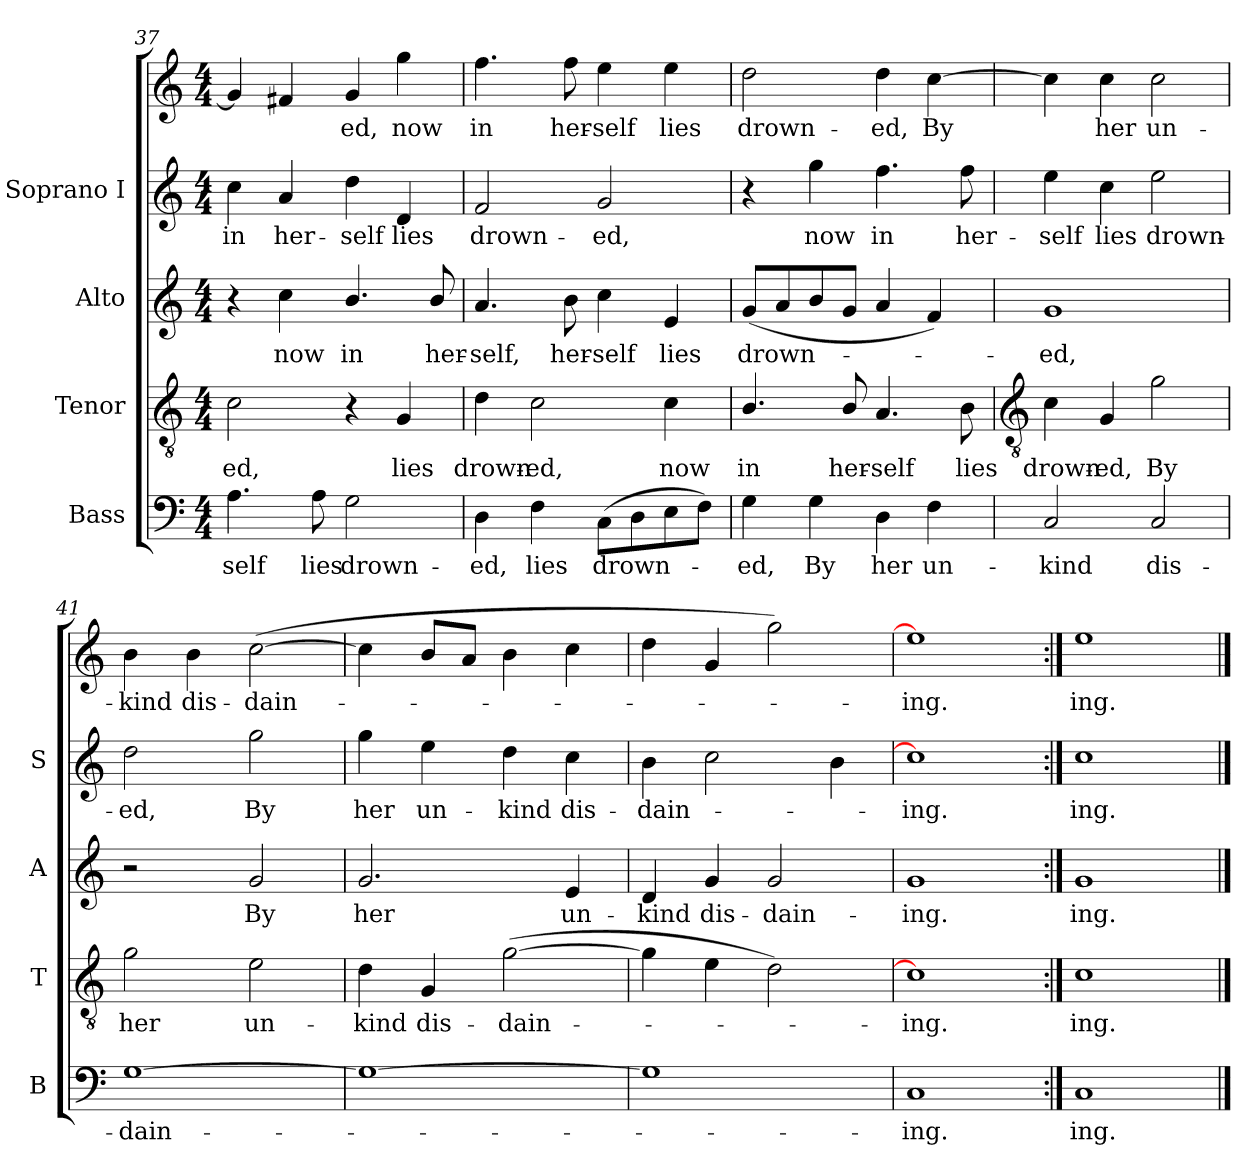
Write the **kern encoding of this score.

**kern	**text	**kern	**text	**kern	**text	**kern	**text	**kern	**text
*part4	*part4	*part3	*part3	*part2	*part2	*part1	*part1	*part1	*part1
*staff5	*staff5	*staff4	*staff4	*staff3	*staff3	*staff2	*staff2	*staff1	*staff1
*I"Bass	*	*I"Tenor	*	*I"Alto	*	*I"Soprano I	*	*	*
*I'B	*	*I'T	*	*I'A	*	*I'S	*	*	*
*clefF4	*	*clefGv2	*	*clefG2	*	*clefG2	*	*clefG2	*
*k[]	*	*k[]	*	*k[]	*	*k[]	*	*k[]	*
*C:	*	*C:	*	*C:	*	*C:	*	*C:	*
*M4/4	*	*M4/4	*	*M4/4	*	*M4/4	*	*M4/4	*
=37	=37	=37	=37	=37	=37	=37	=37	=37	=37
!	!LO:LY:b	!	!LO:LY:b	!	!	!	!LO:LY:b	!	!
4.A	-self	2c	-ed,	4r	.	4cc	in	4g]	.
!	!	!	!	!	!LO:LY:b	!	!LO:LY:b	!	!
.	.	.	.	4cc	now	4a	her-	4f#X	.
!	!LO:LY:b	!	!	!	!	!	!	!	!
8A	lies	.	.	.	.	.	.	.	.
!	!LO:LY:b	!	!	!	!LO:LY:b	!	!LO:LY:b	!	!LO:LY:b
2G	drown-	4r	.	4.b/	in	4dd	-self	4g	ed,
!	!	!	!LO:LY:b	!	!	!	!LO:LY:b	!	!LO:LY:b
.	.	4G	lies	.	.	4d	lies	4gg	now
!	!	!	!	!	!LO:LY:b	!	!	!	!
.	.	.	.	8b/	her-	.	.	.	.
=38	=38	=38	=38	=38	=38	=38	=38	=38	=38
!	!LO:LY:b	!	!LO:LY:b	!	!LO:LY:b	!	!LO:LY:b	!	!LO:LY:b
4D	-ed,	4d	drown-	4.a	-self,	2f	drown-	4.ff	in
!	!LO:LY:b	!	!LO:LY:b	!	!	!	!	!	!
4F	lies	2c	-ed,	.	.	.	.	.	.
!	!	!	!	!	!LO:LY:b	!	!	!	!LO:LY:b
.	.	.	.	8b	her-	.	.	8ff	her-
!	!LO:LY:b	!	!	!	!LO:LY:b	!	!LO:LY:b	!	!LO:LY:b
(>8CL	drown-	.	.	4cc	-self	2g	-ed,	4ee	-self
8D	.	.	.	.	.	.	.	.	.
!	!	!	!LO:LY:b	!	!LO:LY:b	!	!	!	!LO:LY:b
8E	.	4c	now	4e	lies	.	.	4ee	lies
8FJ)	.	.	.	.	.	.	.	.	.
=39	=39	=39	=39	=39	=39	=39	=39	=39	=39
!	!LO:LY:b	!	!LO:LY:b	!	!LO:LY:b	!	!	!	!LO:LY:b
4G	ed,	4.B/	in	(<8gL	drown-	4r	.	2dd	drown-
.	.	.	.	8a	.	.	.	.	.
!	!LO:LY:b	!	!	!	!	!	!LO:LY:b	!	!
4G	By	.	.	8b	.	4gg	now	.	.
!	!	!	!LO:LY:b	!	!	!	!	!	!
.	.	8B/	her-	8gJ	.	.	.	.	.
!	!LO:LY:b	!	!LO:LY:b	!	!	!	!LO:LY:b	!	!LO:LY:b
4D	her	4.A	-self	4a	.	4.ff	in	4dd	-ed,
!	!LO:LY:b	!	!	!	!	!	!	!	!LO:LY:b
4F	un-	.	.	4f)	.	.	.	[4cc	By
!	!	!	!LO:LY:b	!	!	!	!LO:LY:b	!	!
.	.	8B	lies	.	.	8ff	her-	.	.
!!LO:LB:g=z
=40	=40	=40	=40	=40	=40	=40	=40	=40	=40
*	*	*clefGv2	*	*	*	*	*	*	*
!	!LO:LY:b	!	!LO:LY:b	!	!LO:LY:b	!	!LO:LY:b	!	!
2C	-kind	4c	drown-	1g	ed,	4ee	-self	4cc]	.
!	!	!	!LO:LY:b	!	!	!	!LO:LY:b	!	!LO:LY:b
.	.	4G	-ed,	.	.	4cc	lies	4cc	-her
!	!LO:LY:b	!	!LO:LY:b	!	!	!	!LO:LY:b	!	!LO:LY:b
2C	dis-	2g	By	.	.	2ee	drown-	2cc	un-
=41	=41	=41	=41	=41	=41	=41	=41	=41	=41
!	!LO:LY:b	!	!LO:LY:b	!	!	!	!LO:LY:b	!	!LO:LY:b
[1G	-dain-	2g	her	2r	.	2dd	ed,	4b	-kind
!	!	!	!	!	!	!	!	!	!LO:LY:b
.	.	.	.	.	.	.	.	4b	dis-
!	!	!	!LO:LY:b	!	!LO:LY:b	!	!LO:LY:b	!	!LO:LY:b
.	.	2e	un-	2g	By	2gg	By	(>[2cc	-dain-
=42	=42	=42	=42	=42	=42	=42	=42	=42	=42
!	!	!	!LO:LY:b	!	!LO:LY:b	!	!LO:LY:b	!	!
1G_	.	4d	-kind	2.g	her	4gg	her	4cc]	.
!	!	!	!LO:LY:b	!	!	!	!LO:LY:b	!	!
.	.	4G	dis-	.	.	4ee	un-	8bL	.
.	.	.	.	.	.	.	.	8aJ	.
!	!	!	!LO:LY:b	!	!	!	!LO:LY:b	!	!
.	.	(>[2g	-dain-	.	.	4dd	-kind	4b	.
!	!	!	!	!	!LO:LY:b	!	!LO:LY:b	!	!
.	.	.	.	4e	un-	4cc	dis-	4cc	.
=43	=43	=43	=43	=43	=43	=43	=43	=43	=43
!	!	!	!	!	!LO:LY:b	!	!LO:LY:b	!	!
1G]	.	4g]	.	4d	-kind	4b	-dain-	4dd	.
!	!	!	!	!	!LO:LY:b	!	!	!	!
.	.	4e	.	4g	dis-	2cc	.	4g	.
!	!	!	!	!	!LO:LY:b	!	!	!	!
.	.	2d)	.	2g	-dain-	.	.	2gg)	.
.	.	.	.	.	.	4b	.	.	.
=44	=44	=44	=44	=44	=44	=44	=44	=44	=44
!	!LO:LY:b	!	!LO:LY:b	!	!LO:LY:b	!	!LO:LY:b	!	!LO:LY:b
1C	ing.	1c]	ing.	1g	-ing.	1cc]	ing.	1ee]	ing.
=45:|!	=45:|!	=45:|!	=45:|!	=45:|!	=45:|!	=45:|!	=45:|!	=45:|!	=45:|!
!	!LO:LY:b	!	!LO:LY:b	!	!LO:LY:b	!	!LO:LY:b	!	!LO:LY:b
1C	-ing.	1c	-ing.	1g	-ing.	1cc	-ing.	1ee	-ing.
==	==	==	==	==	==	==	==	==	==
*-	*-	*-	*-	*-	*-	*-	*-	*-	*-
